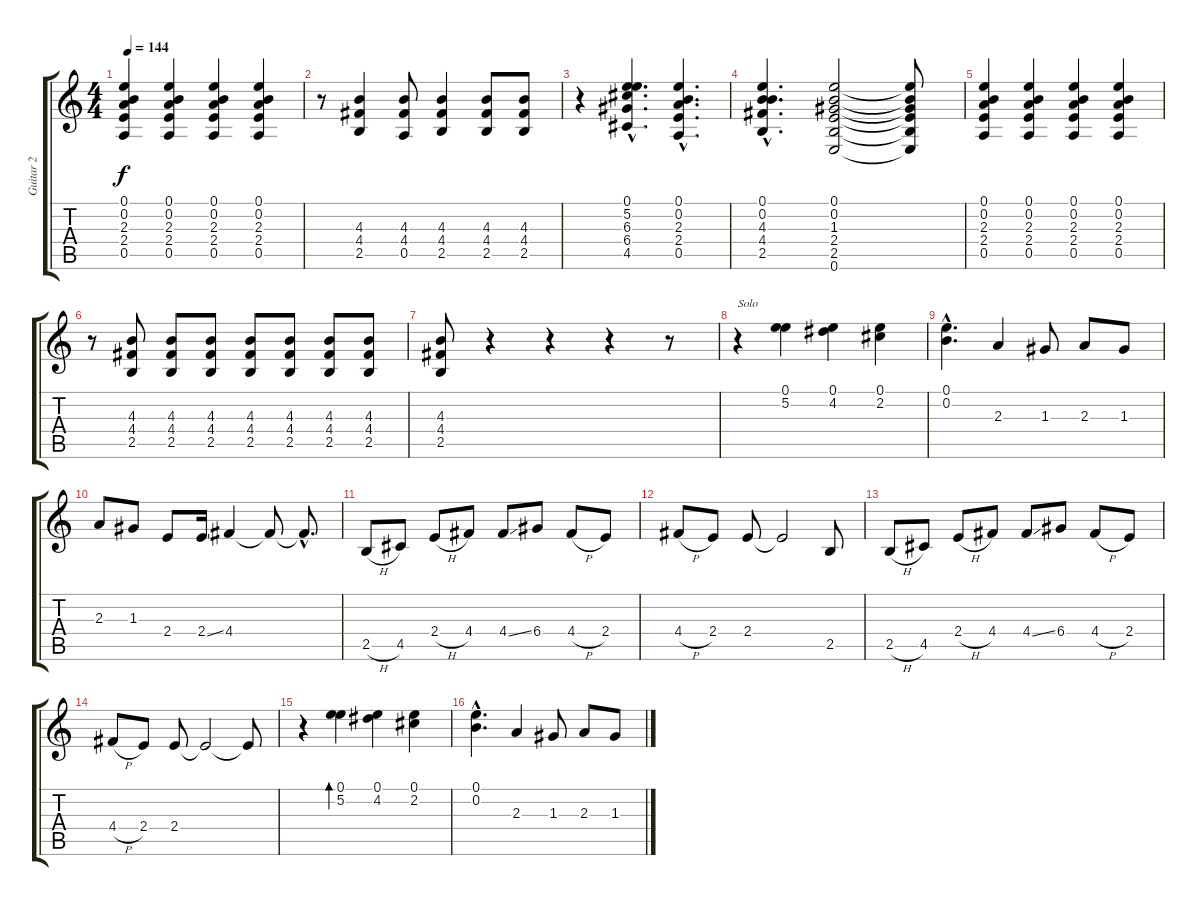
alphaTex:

\track ("Guitar 2" "Guitar 2") {instrument distortionguitar}
\staff {score tabs}
\tuning (E4 B3 G3 D3 A2 E2) {hide}
\ts (4 4)
\tempo 144
\clef g2
\ks c
(0.1 0.2 2.3 2.4 0.5).4{dy f} (0.1 0.2 2.3 2.4 0.5).4 (0.1 0.2 2.3 2.4 0.5).4 (0.1 0.2 2.3 2.4 0.5).4 |
r.8 (4.3 4.4 2.5).4 (4.3 4.4 0.5).8 (4.3 4.4 2.5).4 (4.3 4.4 2.5).8 (4.3 4.4 2.5).8 |
r.4 (0.1{hac} 5.2{hac} 6.3{hac} 6.4{hac} 4.5{hac}).4{d} (0.1{hac} 0.2{hac} 2.3{hac} 2.4{hac} 0.5{hac}).4{d} |
(0.1{hac} 0.2{hac} 4.3{hac} 4.4{hac} 2.5{hac}).4{d} (0.1 0.2 1.3 2.4 2.5 0.6).2 (0.1{t} 0.2{t} 1.3{t} 2.4{t} 2.5{t} 0.6{t}).8 |
(0.1 0.2 2.3 2.4 0.5).4 (0.1 0.2 2.3 2.4 0.5).4 (0.1 0.2 2.3 2.4 0.5).4 (0.1 0.2 2.3 2.4 0.5).4 |
r.8 (4.3 4.4 2.5).8 (4.3 4.4 2.5).8 (4.3 4.4 2.5).8 (4.3 4.4 2.5).8 (4.3 4.4 2.5).8 (4.3 4.4 2.5).8 (4.3 4.4 2.5).8 |
(4.3 4.4 2.5).8 r.4 r.4 r.4 r.8 |
r.4{txt "Solo"} (0.1 5.2).4 (0.1 4.2).4 (0.1 2.2).4 |
(0.1{hac} 0.2{hac}).4{d} 2.3.4 1.3.8 2.3.8 1.3.8 |
2.3.8 1.3.8 2.4.8 2.4{ss}.16 4.4.4 4.4{t}.8 4.4{hac t}.8{d} |
2.5{h}.8 4.5.8 2.4{h}.8 4.4.8 4.4{ss}.8 6.4.8 4.4{h}.8 2.4.8 |
4.4{h}.8 2.4.8 2.4.8 2.4{t}.2 2.5.8 |
2.5{h}.8 4.5.8 2.4{h}.8 4.4.8 4.4{ss}.8 6.4.8 4.4{h}.8 2.4.8 |
4.4{h}.8 2.4.8 2.4.8 2.4{t}.2 2.4{t}.8 |
r.4 (0.1 5.2).4{bd 120} (0.1 4.2).4 (0.1 2.2).4 |
(0.1{hac} 0.2{hac}).4{d} 2.3.4 1.3.8 2.3.8 1.3.8
